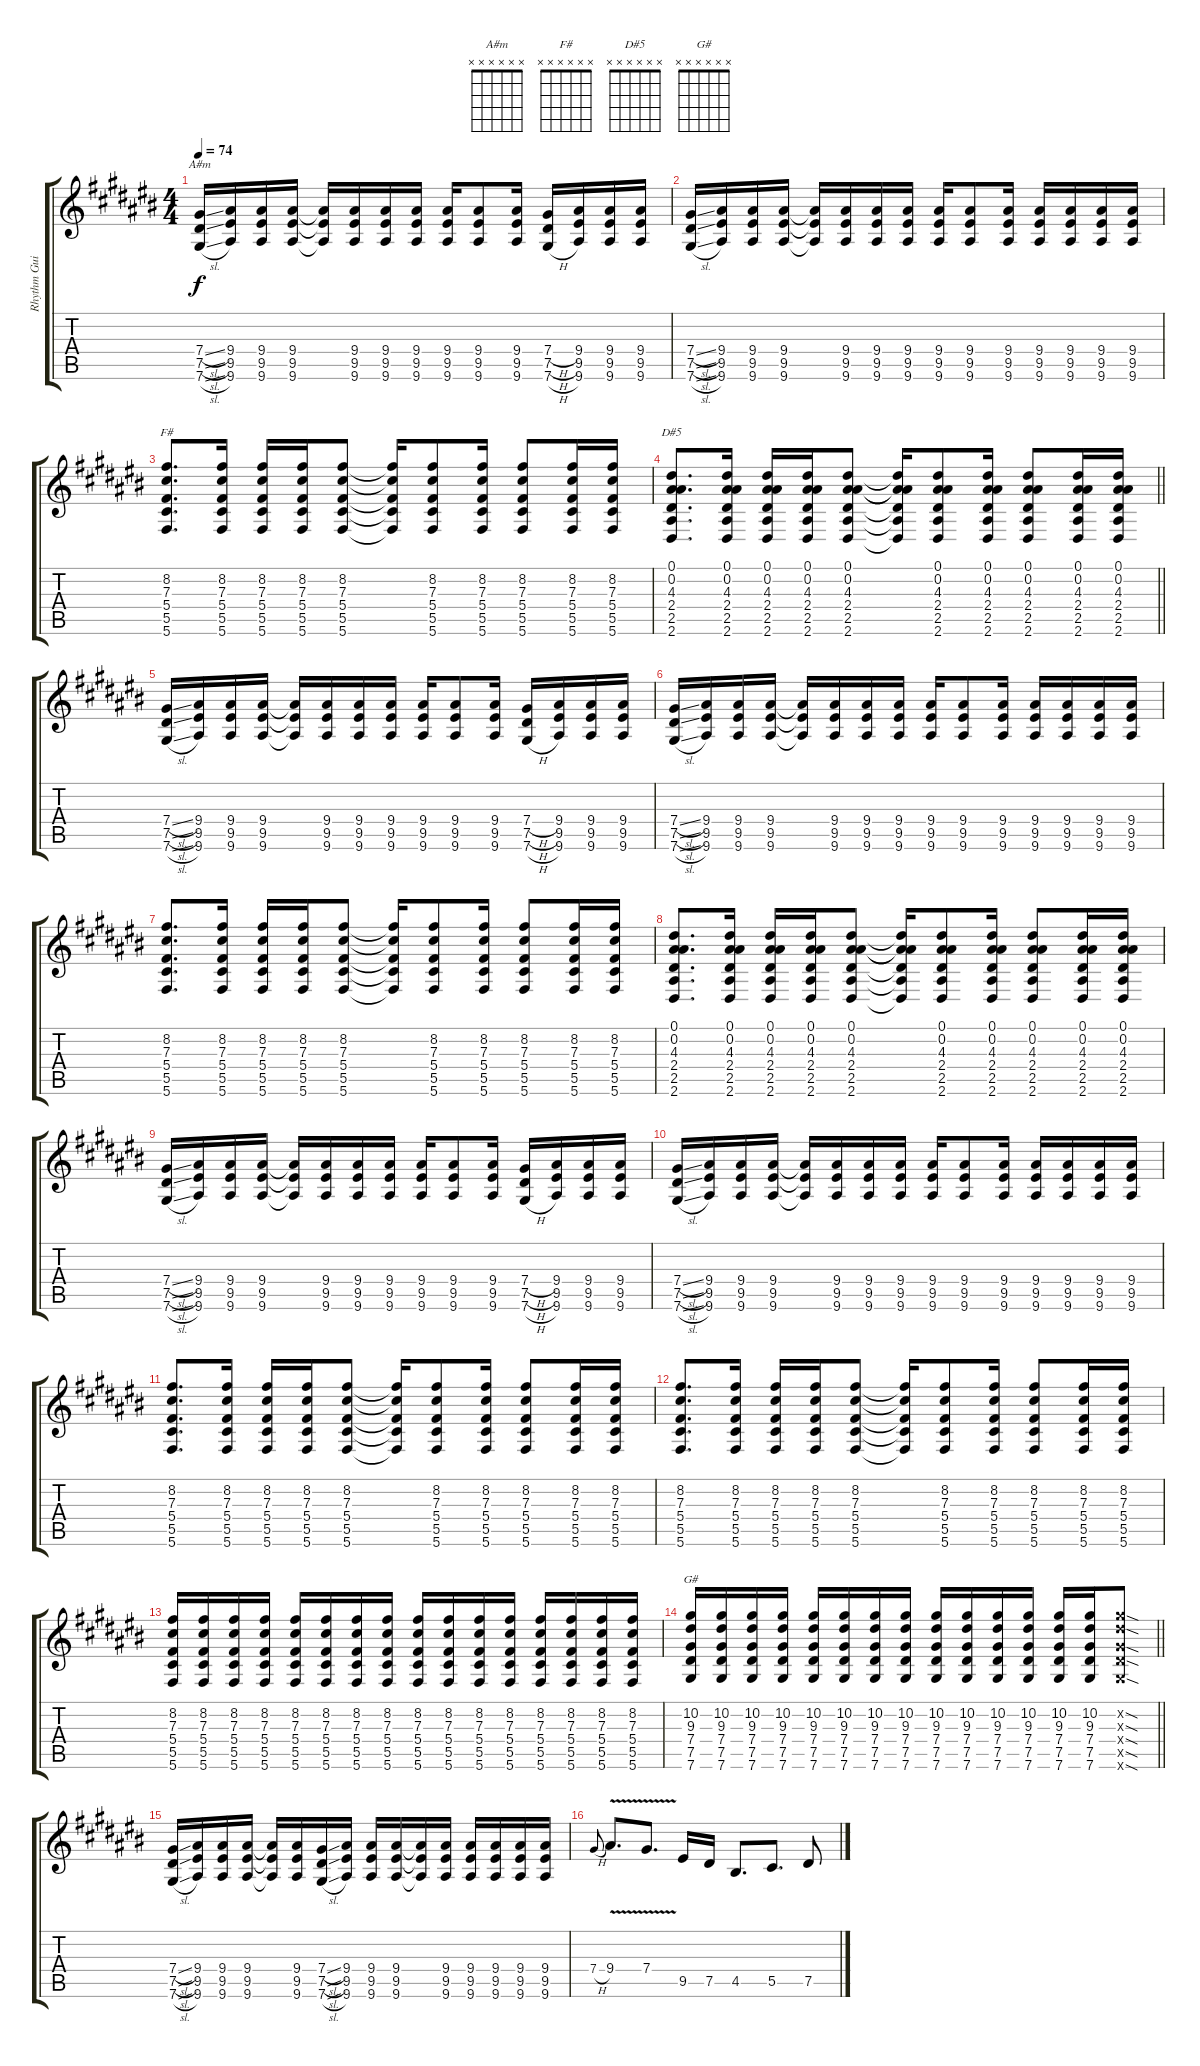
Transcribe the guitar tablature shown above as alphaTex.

\track ("Rhythm Guitar (right), overdrive" "Rhythm Gui") {instrument overdrivenguitar}
\staff {score tabs}
\tuning (Eb4 Bb3 Gb3 Db3 Ab2 Db2) {hide}
\chord ("A#m" x x x x x x)
\chord ("F#" x x x x x x)
\chord ("D#5" x x x x x x)
\chord ("G#" x x x x x x)
\ts (4 4)
\tempo 74
\clef g2
\ks a#minor
(7.4{sl} 7.5{sl} 7.6{sl}).16{ch "A#m" dy f} (9.4 9.5 9.6).16 (9.4 9.5 9.6).16 (9.4 9.5 9.6).16 (9.4{t} 9.5{t} 9.6{t}).16 (9.4 9.5 9.6).16 (9.4 9.5 9.6).16 (9.4 9.5 9.6).16 (9.4 9.5 9.6).16 (9.4 9.5 9.6).8 (9.4 9.5 9.6).16 (7.4{h} 7.5{h} 7.6{h}).16 (9.4 9.5 9.6).16 (9.4 9.5 9.6).16 (9.4 9.5 9.6).16 |
(7.4{sl} 7.5{sl} 7.6{sl}).16 (9.4 9.5 9.6).16 (9.4 9.5 9.6).16 (9.4 9.5 9.6).16 (9.4{t} 9.5{t} 9.6{t}).16 (9.4 9.5 9.6).16 (9.4 9.5 9.6).16 (9.4 9.5 9.6).16 (9.4 9.5 9.6).16 (9.4 9.5 9.6).8 (9.4 9.5 9.6).16 (9.4 9.5 9.6).16 (9.4 9.5 9.6).16 (9.4 9.5 9.6).16 (9.4 9.5 9.6).16 |
(8.2 7.3 5.4 5.5 5.6).8{d ch "F#"} (8.2 7.3 5.4 5.5 5.6).16 (8.2 7.3 5.4 5.5 5.6).16 (8.2 7.3 5.4 5.5 5.6).16 (8.2 7.3 5.4 5.5 5.6).8 (8.2{t} 7.3{t} 5.4{t} 5.5{t} 5.6{t}).16 (8.2 7.3 5.4 5.5 5.6).8 (8.2 7.3 5.4 5.5 5.6).16 (8.2 7.3 5.4 5.5 5.6).8 (8.2 7.3 5.4 5.5 5.6).16 (8.2 7.3 5.4 5.5 5.6).16 |
\barLineRight lightlight
(0.1 0.2 4.3 2.4 2.5 2.6).8{d ch "D#5"} (0.1 0.2 4.3 2.4 2.5 2.6).16 (0.1 0.2 4.3 2.4 2.5 2.6).16 (0.1 0.2 4.3 2.4 2.5 2.6).16 (0.1 0.2 4.3 2.4 2.5 2.6).8 (0.1{t} 0.2{t} 4.3{t} 2.4{t} 2.5{t} 2.6{t}).16 (0.1 0.2 4.3 2.4 2.5 2.6).8 (0.1 0.2 4.3 2.4 2.5 2.6).16 (0.1 0.2 4.3 2.4 2.5 2.6).8 (0.1 0.2 4.3 2.4 2.5 2.6).16 (0.1 0.2 4.3 2.4 2.5 2.6).16 |
(7.4{sl} 7.5{sl} 7.6{sl}).16 (9.4 9.5 9.6).16 (9.4 9.5 9.6).16 (9.4 9.5 9.6).16 (9.4{t} 9.5{t} 9.6{t}).16 (9.4 9.5 9.6).16 (9.4 9.5 9.6).16 (9.4 9.5 9.6).16 (9.4 9.5 9.6).16 (9.4 9.5 9.6).8 (9.4 9.5 9.6).16 (7.4{h} 7.5{h} 7.6{h}).16 (9.4 9.5 9.6).16 (9.4 9.5 9.6).16 (9.4 9.5 9.6).16 |
(7.4{sl} 7.5{sl} 7.6{sl}).16 (9.4 9.5 9.6).16 (9.4 9.5 9.6).16 (9.4 9.5 9.6).16 (9.4{t} 9.5{t} 9.6{t}).16 (9.4 9.5 9.6).16 (9.4 9.5 9.6).16 (9.4 9.5 9.6).16 (9.4 9.5 9.6).16 (9.4 9.5 9.6).8 (9.4 9.5 9.6).16 (9.4 9.5 9.6).16 (9.4 9.5 9.6).16 (9.4 9.5 9.6).16 (9.4 9.5 9.6).16 |
(8.2 7.3 5.4 5.5 5.6).8{d} (8.2 7.3 5.4 5.5 5.6).16 (8.2 7.3 5.4 5.5 5.6).16 (8.2 7.3 5.4 5.5 5.6).16 (8.2 7.3 5.4 5.5 5.6).8 (8.2{t} 7.3{t} 5.4{t} 5.5{t} 5.6{t}).16 (8.2 7.3 5.4 5.5 5.6).8 (8.2 7.3 5.4 5.5 5.6).16 (8.2 7.3 5.4 5.5 5.6).8 (8.2 7.3 5.4 5.5 5.6).16 (8.2 7.3 5.4 5.5 5.6).16 |
(0.1 0.2 4.3 2.4 2.5 2.6).8{d} (0.1 0.2 4.3 2.4 2.5 2.6).16 (0.1 0.2 4.3 2.4 2.5 2.6).16 (0.1 0.2 4.3 2.4 2.5 2.6).16 (0.1 0.2 4.3 2.4 2.5 2.6).8 (0.1{t} 0.2{t} 4.3{t} 2.4{t} 2.5{t} 2.6{t}).16 (0.1 0.2 4.3 2.4 2.5 2.6).8 (0.1 0.2 4.3 2.4 2.5 2.6).16 (0.1 0.2 4.3 2.4 2.5 2.6).8 (0.1 0.2 4.3 2.4 2.5 2.6).16 (0.1 0.2 4.3 2.4 2.5 2.6).16 |
(7.4{sl} 7.5{sl} 7.6{sl}).16 (9.4 9.5 9.6).16 (9.4 9.5 9.6).16 (9.4 9.5 9.6).16 (9.4{t} 9.5{t} 9.6{t}).16 (9.4 9.5 9.6).16 (9.4 9.5 9.6).16 (9.4 9.5 9.6).16 (9.4 9.5 9.6).16 (9.4 9.5 9.6).8 (9.4 9.5 9.6).16 (7.4{h} 7.5{h} 7.6{h}).16 (9.4 9.5 9.6).16 (9.4 9.5 9.6).16 (9.4 9.5 9.6).16 |
(7.4{sl} 7.5{sl} 7.6{sl}).16 (9.4 9.5 9.6).16 (9.4 9.5 9.6).16 (9.4 9.5 9.6).16 (9.4{t} 9.5{t} 9.6{t}).16 (9.4 9.5 9.6).16 (9.4 9.5 9.6).16 (9.4 9.5 9.6).16 (9.4 9.5 9.6).16 (9.4 9.5 9.6).8 (9.4 9.5 9.6).16 (9.4 9.5 9.6).16 (9.4 9.5 9.6).16 (9.4 9.5 9.6).16 (9.4 9.5 9.6).16 |
(8.2 7.3 5.4 5.5 5.6).8{d} (8.2 7.3 5.4 5.5 5.6).16 (8.2 7.3 5.4 5.5 5.6).16 (8.2 7.3 5.4 5.5 5.6).16 (8.2 7.3 5.4 5.5 5.6).8 (8.2{t} 7.3{t} 5.4{t} 5.5{t} 5.6{t}).16 (8.2 7.3 5.4 5.5 5.6).8 (8.2 7.3 5.4 5.5 5.6).16 (8.2 7.3 5.4 5.5 5.6).8 (8.2 7.3 5.4 5.5 5.6).16 (8.2 7.3 5.4 5.5 5.6).16 |
(8.2 7.3 5.4 5.5 5.6).8{d} (8.2 7.3 5.4 5.5 5.6).16 (8.2 7.3 5.4 5.5 5.6).16 (8.2 7.3 5.4 5.5 5.6).16 (8.2 7.3 5.4 5.5 5.6).8 (8.2{t} 7.3{t} 5.4{t} 5.5{t} 5.6{t}).16 (8.2 7.3 5.4 5.5 5.6).8 (8.2 7.3 5.4 5.5 5.6).16 (8.2 7.3 5.4 5.5 5.6).8 (8.2 7.3 5.4 5.5 5.6).16 (8.2 7.3 5.4 5.5 5.6).16 |
(8.2 7.3 5.4 5.5 5.6).16 (8.2 7.3 5.4 5.5 5.6).16 (8.2 7.3 5.4 5.5 5.6).16 (8.2 7.3 5.4 5.5 5.6).16 (8.2 7.3 5.4 5.5 5.6).16 (8.2 7.3 5.4 5.5 5.6).16 (8.2 7.3 5.4 5.5 5.6).16 (8.2 7.3 5.4 5.5 5.6).16 (8.2 7.3 5.4 5.5 5.6).16 (8.2 7.3 5.4 5.5 5.6).16 (8.2 7.3 5.4 5.5 5.6).16 (8.2 7.3 5.4 5.5 5.6).16 (8.2 7.3 5.4 5.5 5.6).16 (8.2 7.3 5.4 5.5 5.6).16 (8.2 7.3 5.4 5.5 5.6).16 (8.2 7.3 5.4 5.5 5.6).16 |
\barLineRight lightlight
(10.2 9.3 7.4 7.5 7.6).16{ch "G#"} (10.2 9.3 7.4 7.5 7.6).16 (10.2 9.3 7.4 7.5 7.6).16 (10.2 9.3 7.4 7.5 7.6).16 (10.2 9.3 7.4 7.5 7.6).16 (10.2 9.3 7.4 7.5 7.6).16 (10.2 9.3 7.4 7.5 7.6).16 (10.2 9.3 7.4 7.5 7.6).16 (10.2 9.3 7.4 7.5 7.6).16 (10.2 9.3 7.4 7.5 7.6).16 (10.2 9.3 7.4 7.5 7.6).16 (10.2 9.3 7.4 7.5 7.6).16 (10.2 9.3 7.4 7.5 7.6).16 (10.2 9.3 7.4 7.5 7.6).16 (10.2{sod x} 9.3{sod x} 7.4{sod x} 7.5{sod x} 7.6{sod x}).8 |
(7.4{sl} 7.5{sl} 7.6{sl}).16 (9.4 9.5 9.6).16 (9.4 9.5 9.6).16 (9.4 9.5 9.6).16 (9.4{t} 9.5{t} 9.6{t}).16 (9.4 9.5 9.6).16 (7.4{sl} 7.5{sl} 7.6{sl}).16 (9.4 9.5 9.6).16 (9.4 9.5 9.6).16 (9.4 9.5 9.6).16 (9.4{t} 9.5{t} 9.6{t}).16 (9.4 9.5 9.6).16 (9.4 9.5 9.6).16 (9.4 9.5 9.6).16 (9.4 9.5 9.6).16 (9.4 9.5 9.6).16 |
7.4{h}.8{gr onbeat} 9.4{v}.8{d} 7.4{v}.8{d} 9.5.16 7.5.16 4.5.8{d} 5.5.8{d} 7.5.8
